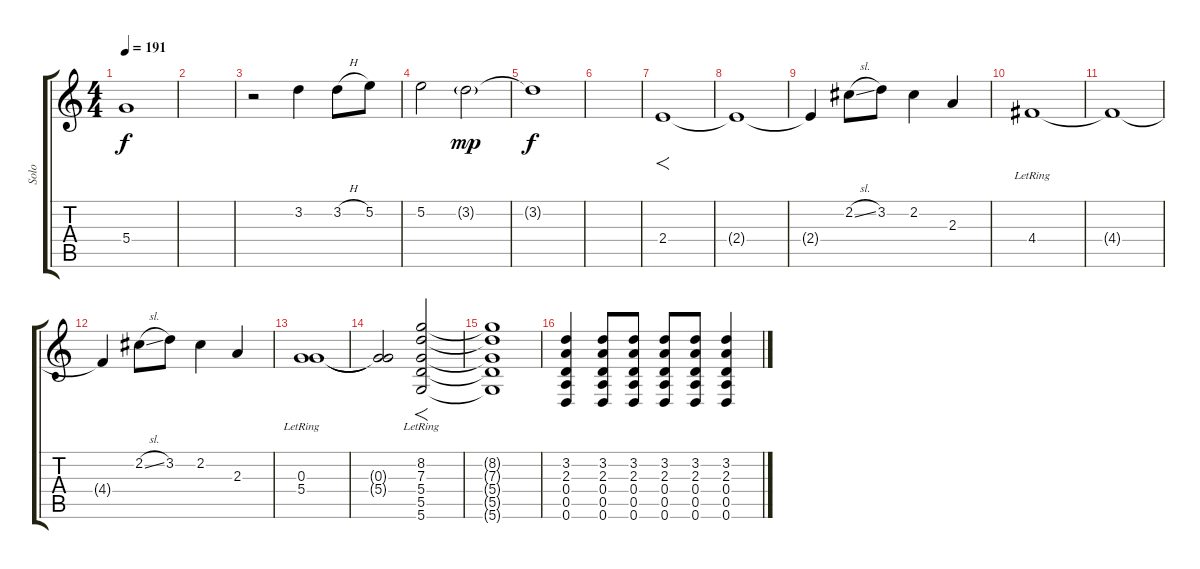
\track ("Solo" "Solo") {instrument distortionguitar}
\staff {score tabs}
\tuning (E4 B3 G3 D3 A2 D2) {hide}
\ts (4 4)
\tempo 191
\clef g2
\ks c
5.4.1{dy f} |
|
r.2 3.2.4 3.2{h}.8 5.2.8 |
5.2.2 3.2{g}.2{dy mp} |
3.2{t}.1{dy f} |
|
2.4.1{f} |
2.4{t}.1 |
2.4{t}.4 2.2{sl}.8 3.2.8 2.2.4 2.3.4 |
4.4{lr}.1 |
4.4{t}.1 |
4.4{t}.4 2.2{sl}.8 3.2.8 2.2.4 2.3.4 |
(0.3{lr} 5.4{lr}).1 |
(0.3{t} 5.4{t}).2 (8.2{lr} 7.3{lr} 5.4{lr} 5.5{lr} 5.6{lr}).2{f} |
(8.2{t} 7.3{t} 5.4{t} 5.5{t} 5.6{t}).1 |
(3.2 2.3 0.4 0.5 0.6).4 (3.2 2.3 0.4 0.5 0.6).8 (3.2 2.3 0.4 0.5 0.6).8 (3.2 2.3 0.4 0.5 0.6).8 (3.2 2.3 0.4 0.5 0.6).8 (3.2 2.3 0.4 0.5 0.6).4
